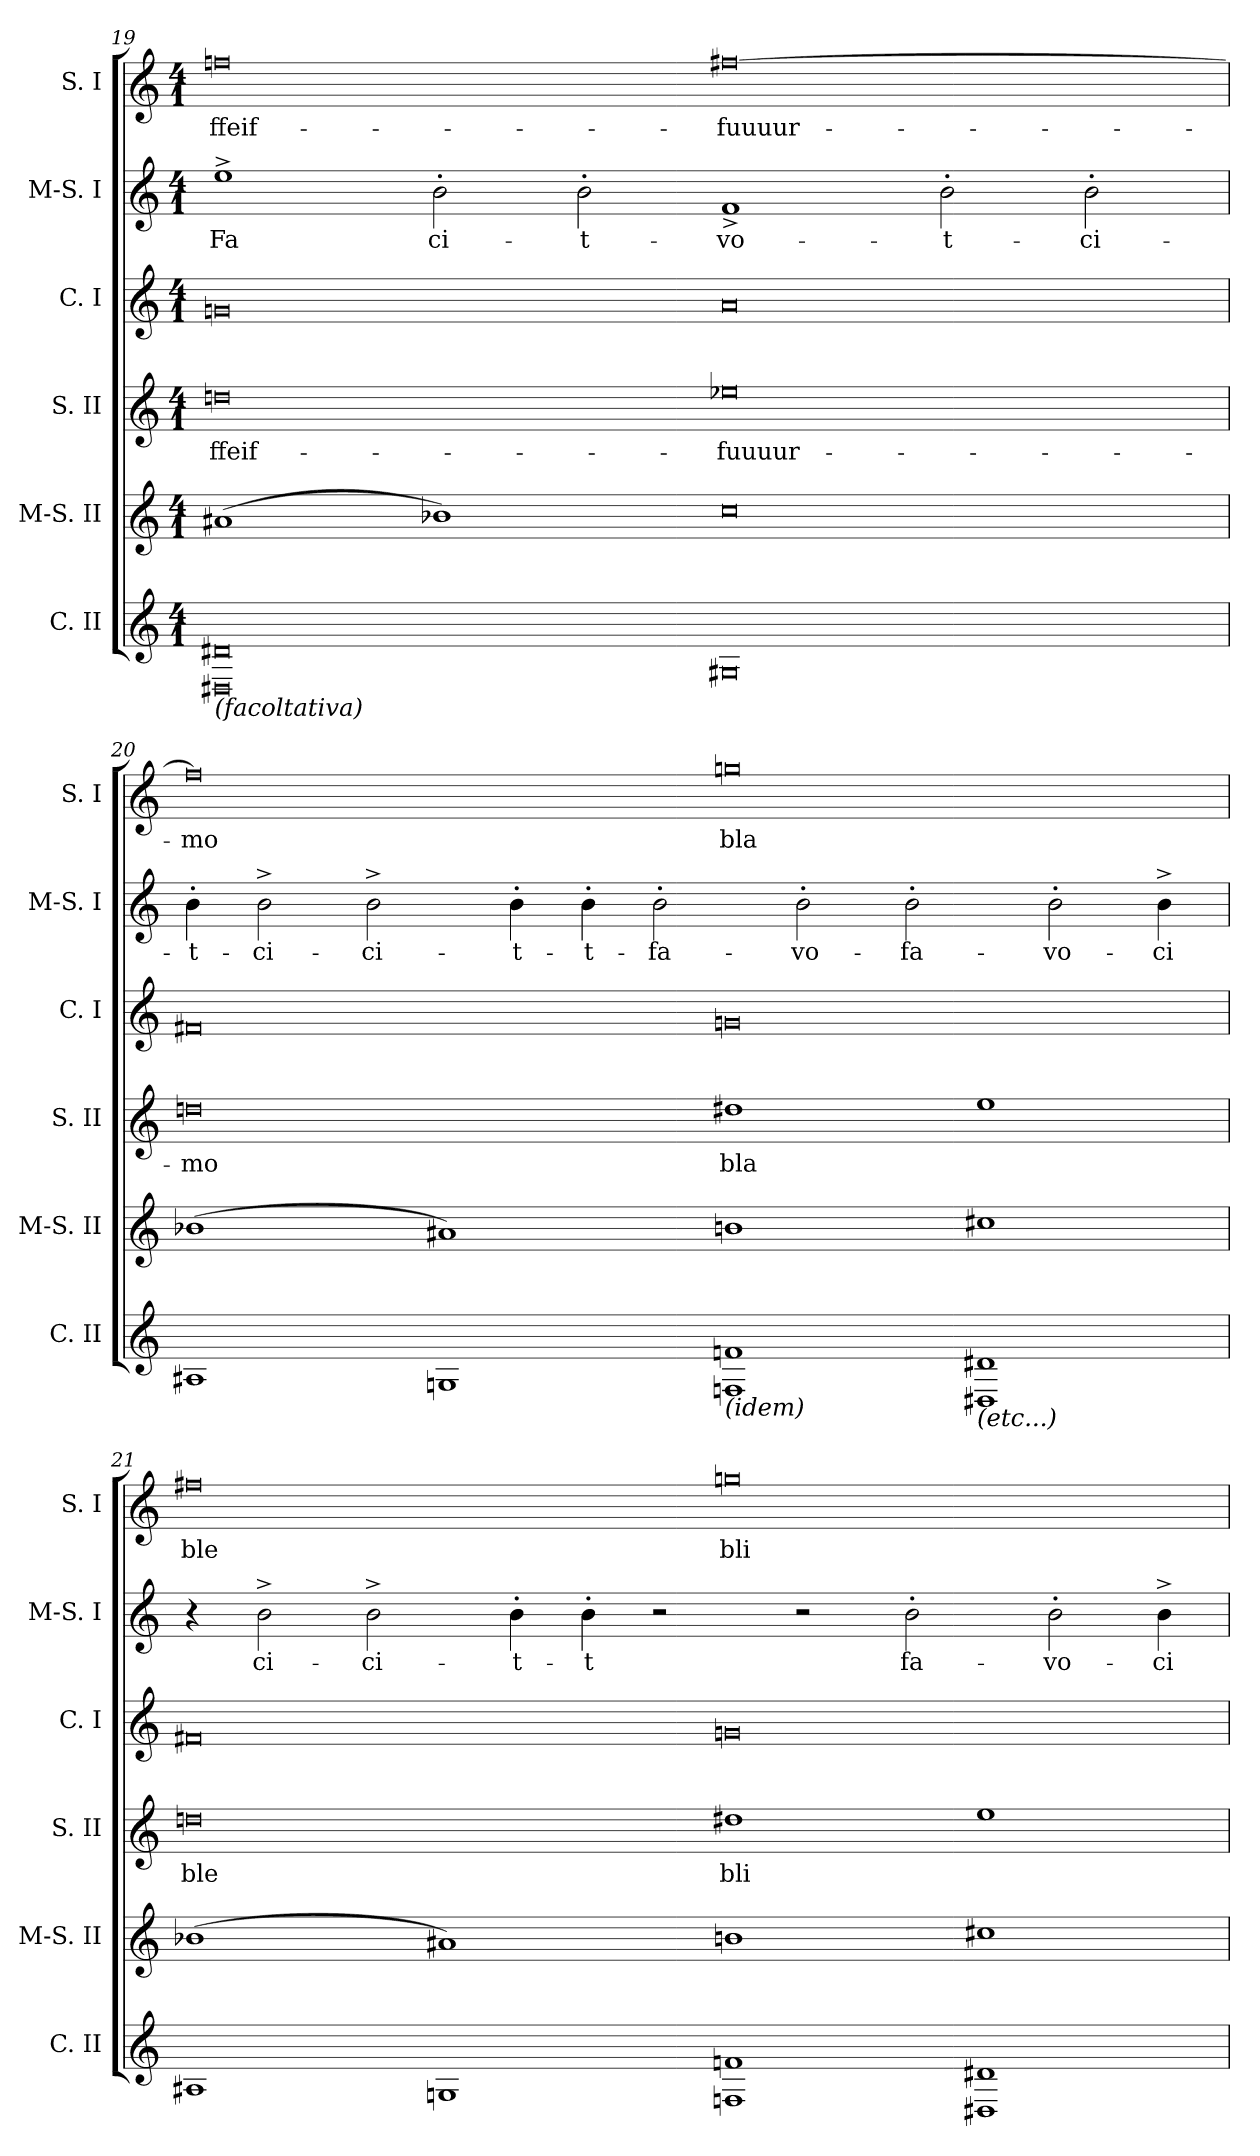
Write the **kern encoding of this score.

**kern	**kern	**kern	**text	**kern	**kern	**text	**kern	**text
*part6	*part5	*part4	*part4	*part3	*part2	*part2	*part1	*part1
*staff6	*staff5	*staff4	*staff4	*staff3	*staff2	*staff2	*staff1	*staff1
*I"C. II	*I"M-S. II	*I"S. II	*	*I"C. I	*I"M-S. I	*	*I"S. I	*
*I'C. II	*I'M-S. II	*I'S. II	*	*I'C. I	*I'M-S. I	*	*I'S. I	*
!!LO:LB:g=z
*clefG2	*clefG2	*clefG2	*	*clefG2	*clefG2	*	*clefG2	*
*k[]	*k[]	*k[]	*	*k[]	*k[]	*	*k[]	*
*C:	*C:	*C:	*	*C:	*C:	*	*C:	*
*M4/1	*M4/1	*M4/1	*	*M4/1	*M4/1	*	*M4/1	*
=19	=19	=19	=19	=19	=19	=19	=19	=19
!	!	!	!LO:LY:a:color=#000000	!	!	!	!	!
!	!	!	!	!	!	!LO:LY:b:color=#000000	!	!
!LO:TX:b:i:t=(facoltativa)	!	!	!	!	!	!	!	!
!	!	!	!	!	!	!	!	!LO:LY:b:color=#000000
0D#Xi 0d#Xi	(1a#Xi	0ddni	-ffeif-	0gni	1ee^i	Fa	0ffni	-ffeif-
!	!	!	!	!	!	!LO:LY:b:color=#000000	!	!
.	1b-Xi)	.	.	.	2b'i\	ci-	.	.
!	!	!	!	!	!	!LO:LY:b:color=#000000	!	!
.	.	.	.	.	2b'i\	-t-	.	.
!	!	!	!LO:LY:a:color=#000000	!	!	!	!	!
!	!	!	!	!	!	!LO:LY:b:color=#000000	!	!
!	!	!	!	!	!	!	!	!LO:LY:b:color=#000000
0G#Xi	0cci	0ee-Xi	-fuuuur-	0ai	1f^i	-vo-	[0ff#Xi	-fuuuur-
!	!	!	!	!	!	!LO:LY:b:color=#000000	!	!
.	.	.	.	.	2b'i\	-t-	.	.
!	!	!	!	!	!	!LO:LY:b:color=#000000	!	!
.	.	.	.	.	2b'i\	-ci-	.	.
=20	=20	=20	=20	=20	=20	=20	=20	=20
!	!	!	!LO:LY:a:color=#000000	!	!	!	!	!
!	!	!	!	!	!	!LO:LY:b:color=#000000	!	!
!	!	!	!	!	!	!	!	!LO:LY:b:color=#000000
1A#Xi	(1b-Xi	0ddni	-mo	0f#Xi	4b'i\	-t-	0ff#i]	-mo
!	!	!	!	!	!	!LO:LY:b:color=#000000	!	!
.	.	.	.	.	2b^i\	-ci-	.	.
!	!	!	!	!	!	!LO:LY:b:color=#000000	!	!
.	.	.	.	.	2b^i\	-ci-	.	.
1Gni	1a#Xi)	.	.	.	.	.	.	.
!	!	!	!	!	!	!LO:LY:b:color=#000000	!	!
.	.	.	.	.	4b'i\	-t-	.	.
!	!	!	!	!	!	!LO:LY:b:color=#000000	!	!
.	.	.	.	.	4b'i\	-t-	.	.
!	!	!	!	!	!	!LO:LY:b:color=#000000	!	!
.	.	.	.	.	2b'i\	-fa-	.	.
!	!	!	!LO:LY:a:color=#000000	!	!	!	!	!
!LO:TX:b:i:t=(idem)	!	!	!	!	!	!	!	!
!	!	!	!	!	!	!	!	!LO:LY:b:color=#000000
1Fni 1fni	1bni	1dd#Xi	bla	0gni	.	.	0ggni	bla
!	!	!	!	!	!	!LO:LY:b:color=#000000	!	!
.	.	.	.	.	2b'i\	-vo-	.	.
!	!	!	!	!	!	!LO:LY:b:color=#000000	!	!
.	.	.	.	.	2b'i\	-fa-	.	.
!LO:TX:b:i:t=(etc...)	!	!	!	!	!	!	!	!
1D#Xi 1d#Xi	1cc#Xi	1eei	.	.	.	.	.	.
!	!	!	!	!	!	!LO:LY:b:color=#000000	!	!
.	.	.	.	.	2b'i\	-vo-	.	.
!	!	!	!	!	!	!LO:LY:b:color=#000000	!	!
.	.	.	.	.	4b^i\	-ci	.	.
!!LO:PB:g=z
=21	=21	=21	=21	=21	=21	=21	=21	=21
!	!	!	!LO:LY:a:color=#000000	!	!	!	!	!
!	!	!	!	!	!	!	!	!LO:LY:b:color=#000000
1A#Xi	(1b-Xi	0ddni	ble	0f#Xi	4r	.	0ff#Xi	ble
!	!	!	!	!	!	!LO:LY:b:color=#000000	!	!
.	.	.	.	.	2b^i\	ci-	.	.
!	!	!	!	!	!	!LO:LY:b:color=#000000	!	!
.	.	.	.	.	2b^i\	-ci-	.	.
1Gni	1a#Xi)	.	.	.	.	.	.	.
!	!	!	!	!	!	!LO:LY:b:color=#000000	!	!
.	.	.	.	.	4b'i\	-t-	.	.
!	!	!	!	!	!	!LO:LY:b:color=#000000	!	!
.	.	.	.	.	4b'i\	-t	.	.
.	.	.	.	.	2r	.	.	.
!	!	!	!LO:LY:a:color=#000000	!	!	!	!	!
!	!	!	!	!	!	!	!	!LO:LY:b:color=#000000
1Fni 1fni	1bni	1dd#Xi	bli	0gni	.	.	0ggni	bli
.	.	.	.	.	2r	.	.	.
!	!	!	!	!	!	!LO:LY:b:color=#000000	!	!
.	.	.	.	.	2b'i\	fa-	.	.
1D#Xi 1d#Xi	1cc#Xi	1eei	.	.	.	.	.	.
!	!	!	!	!	!	!LO:LY:b:color=#000000	!	!
.	.	.	.	.	2b'i\	-vo-	.	.
!	!	!	!	!	!	!LO:LY:b:color=#000000	!	!
.	.	.	.	.	4b^i\	-ci	.	.
=	=	=	=	=	=	=	=	=
*-	*-	*-	*-	*-	*-	*-	*-	*-
